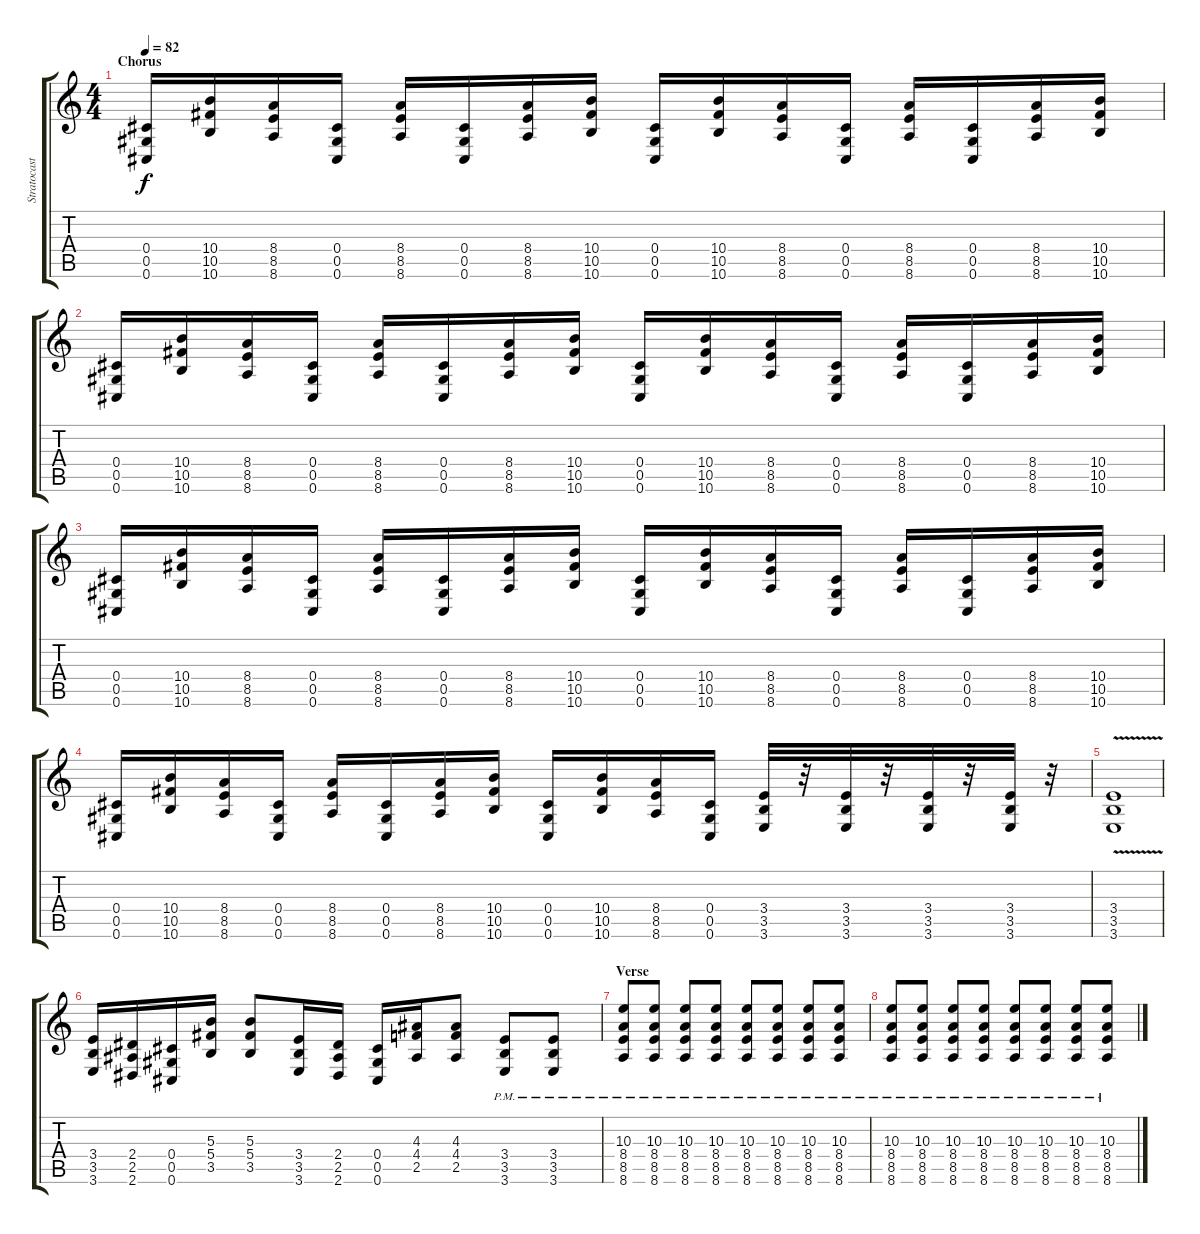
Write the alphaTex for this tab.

\track ("Stratocaster" "Stratocast") {instrument distortionguitar}
\staff {score tabs}
\tuning (Eb4 Bb3 Gb3 Db3 Ab2 Db2) {hide}
\ts (4 4)
\section ("" "Chorus")
\tempo 82
\clef g2
\ks c
(0.4 0.5 0.6).16{dy f} (10.4 10.5 10.6).16 (8.4 8.5 8.6).16 (0.4 0.5 0.6).16 (8.4 8.5 8.6).16 (0.4 0.5 0.6).16 (8.4 8.5 8.6).16 (10.4 10.5 10.6).16 (0.4 0.5 0.6).16 (10.4 10.5 10.6).16 (8.4 8.5 8.6).16 (0.4 0.5 0.6).16 (8.4 8.5 8.6).16 (0.4 0.5 0.6).16 (8.4 8.5 8.6).16 (10.4 10.5 10.6).16 |
(0.4 0.5 0.6).16 (10.4 10.5 10.6).16 (8.4 8.5 8.6).16 (0.4 0.5 0.6).16 (8.4 8.5 8.6).16 (0.4 0.5 0.6).16 (8.4 8.5 8.6).16 (10.4 10.5 10.6).16 (0.4 0.5 0.6).16 (10.4 10.5 10.6).16 (8.4 8.5 8.6).16 (0.4 0.5 0.6).16 (8.4 8.5 8.6).16 (0.4 0.5 0.6).16 (8.4 8.5 8.6).16 (10.4 10.5 10.6).16 |
(0.4 0.5 0.6).16 (10.4 10.5 10.6).16 (8.4 8.5 8.6).16 (0.4 0.5 0.6).16 (8.4 8.5 8.6).16 (0.4 0.5 0.6).16 (8.4 8.5 8.6).16 (10.4 10.5 10.6).16 (0.4 0.5 0.6).16 (10.4 10.5 10.6).16 (8.4 8.5 8.6).16 (0.4 0.5 0.6).16 (8.4 8.5 8.6).16 (0.4 0.5 0.6).16 (8.4 8.5 8.6).16 (10.4 10.5 10.6).16 |
(0.4 0.5 0.6).16 (10.4 10.5 10.6).16 (8.4 8.5 8.6).16 (0.4 0.5 0.6).16 (8.4 8.5 8.6).16 (0.4 0.5 0.6).16 (8.4 8.5 8.6).16 (10.4 10.5 10.6).16 (0.4 0.5 0.6).16 (10.4 10.5 10.6).16 (8.4 8.5 8.6).16 (0.4 0.5 0.6).16 (3.4 3.5 3.6).32 r.32 (3.4 3.5 3.6).32 r.32 (3.4 3.5 3.6).32 r.32 (3.4 3.5 3.6).32 r.32 |
(3.4{v} 3.5{v} 3.6{v}).1 |
(3.4 3.5 3.6).16 (2.4 2.5 2.6).16 (0.4 0.5 0.6).16 (5.3 5.4 3.5).16 (5.3 5.4 3.5).8 (3.4 3.5 3.6).16 (2.4 2.5 2.6).16 (0.4 0.5 0.6).16 (4.3 4.4 2.5).16 (4.3 4.4 2.5).8 (3.4{pm} 3.5{pm} 3.6{pm}).8 (3.4{pm} 3.5{pm} 3.6{pm}).8 |
\section ("" "Verse")
(10.3{pm} 8.4{pm} 8.5{pm} 8.6{pm}).8 (10.3{pm} 8.4{pm} 8.5{pm} 8.6{pm}).8 (10.3{pm} 8.4{pm} 8.5{pm} 8.6{pm}).8 (10.3{pm} 8.4{pm} 8.5{pm} 8.6{pm}).8 (10.3{pm} 8.4{pm} 8.5{pm} 8.6{pm}).8 (10.3{pm} 8.4{pm} 8.5{pm} 8.6{pm}).8 (10.3{pm} 8.4{pm} 8.5{pm} 8.6{pm}).8 (10.3{pm} 8.4{pm} 8.5{pm} 8.6{pm}).8 |
(10.3{pm} 8.4{pm} 8.5{pm} 8.6{pm}).8 (10.3{pm} 8.4{pm} 8.5{pm} 8.6{pm}).8 (10.3{pm} 8.4{pm} 8.5{pm} 8.6{pm}).8 (10.3{pm} 8.4{pm} 8.5{pm} 8.6{pm}).8 (10.3{pm} 8.4{pm} 8.5{pm} 8.6{pm}).8 (10.3{pm} 8.4{pm} 8.5{pm} 8.6{pm}).8 (10.3{pm} 8.4{pm} 8.5{pm} 8.6{pm}).8 (10.3{pm} 8.4{pm} 8.5{pm} 8.6{pm}).8
